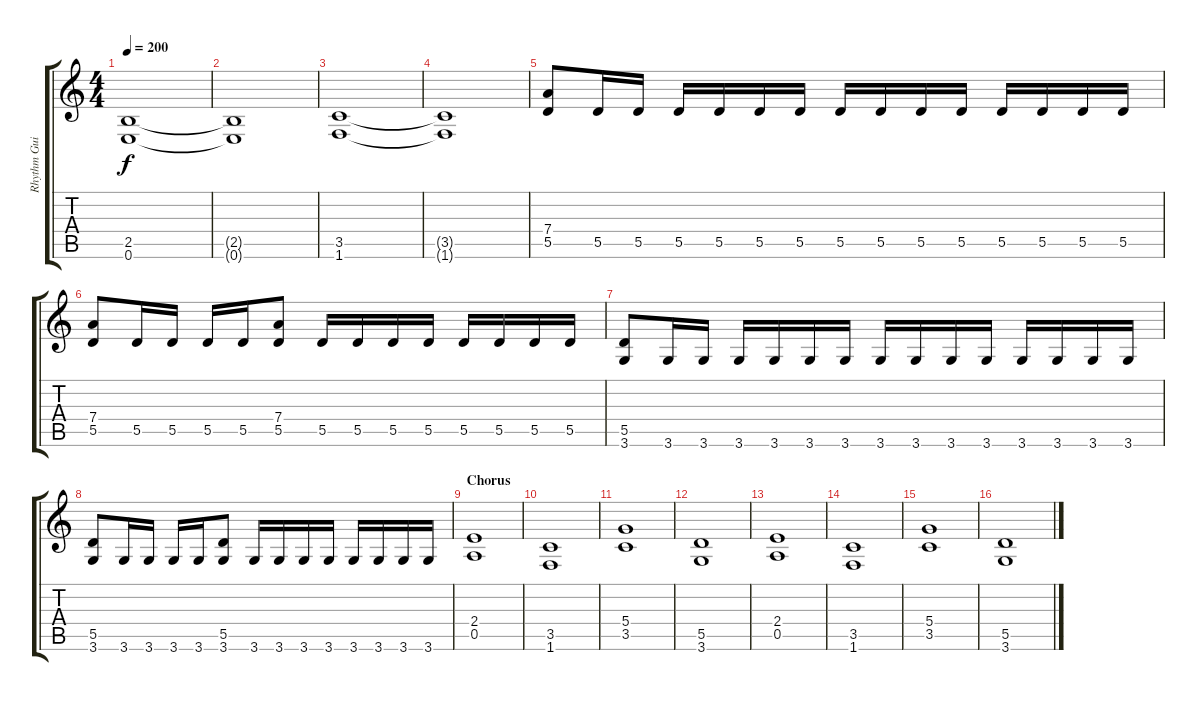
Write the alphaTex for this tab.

\track ("Rhythm Guitar 1" "Rhythm Gui") {instrument distortionguitar}
\staff {score tabs}
\tuning (E4 B3 G3 D3 A2 E2) {hide}
\ts (4 4)
\tempo 200
\clef g2
\ks c
(2.5 0.6).1{dy f} |
(2.5{t} 0.6{t}).1 |
(3.5 1.6).1 |
(3.5{t} 1.6{t}).1 |
(7.4 5.5).8 5.5.16 5.5.16 5.5.16 5.5.16 5.5.16 5.5.16 5.5.16 5.5.16 5.5.16 5.5.16 5.5.16 5.5.16 5.5.16 5.5.16 |
(7.4 5.5).8 5.5.16 5.5.16 5.5.16 5.5.16 (7.4 5.5).8 5.5.16 5.5.16 5.5.16 5.5.16 5.5.16 5.5.16 5.5.16 5.5.16 |
(5.5 3.6).8 3.6.16 3.6.16 3.6.16 3.6.16 3.6.16 3.6.16 3.6.16 3.6.16 3.6.16 3.6.16 3.6.16 3.6.16 3.6.16 3.6.16 |
(5.5 3.6).8 3.6.16 3.6.16 3.6.16 3.6.16 (5.5 3.6).8 3.6.16 3.6.16 3.6.16 3.6.16 3.6.16 3.6.16 3.6.16 3.6.16 |
\section ("" "Chorus")
(2.4 0.5).1 |
(3.5 1.6).1 |
(5.4 3.5).1 |
(5.5 3.6).1 |
(2.4 0.5).1 |
(3.5 1.6).1 |
(5.4 3.5).1 |
(5.5 3.6).1
